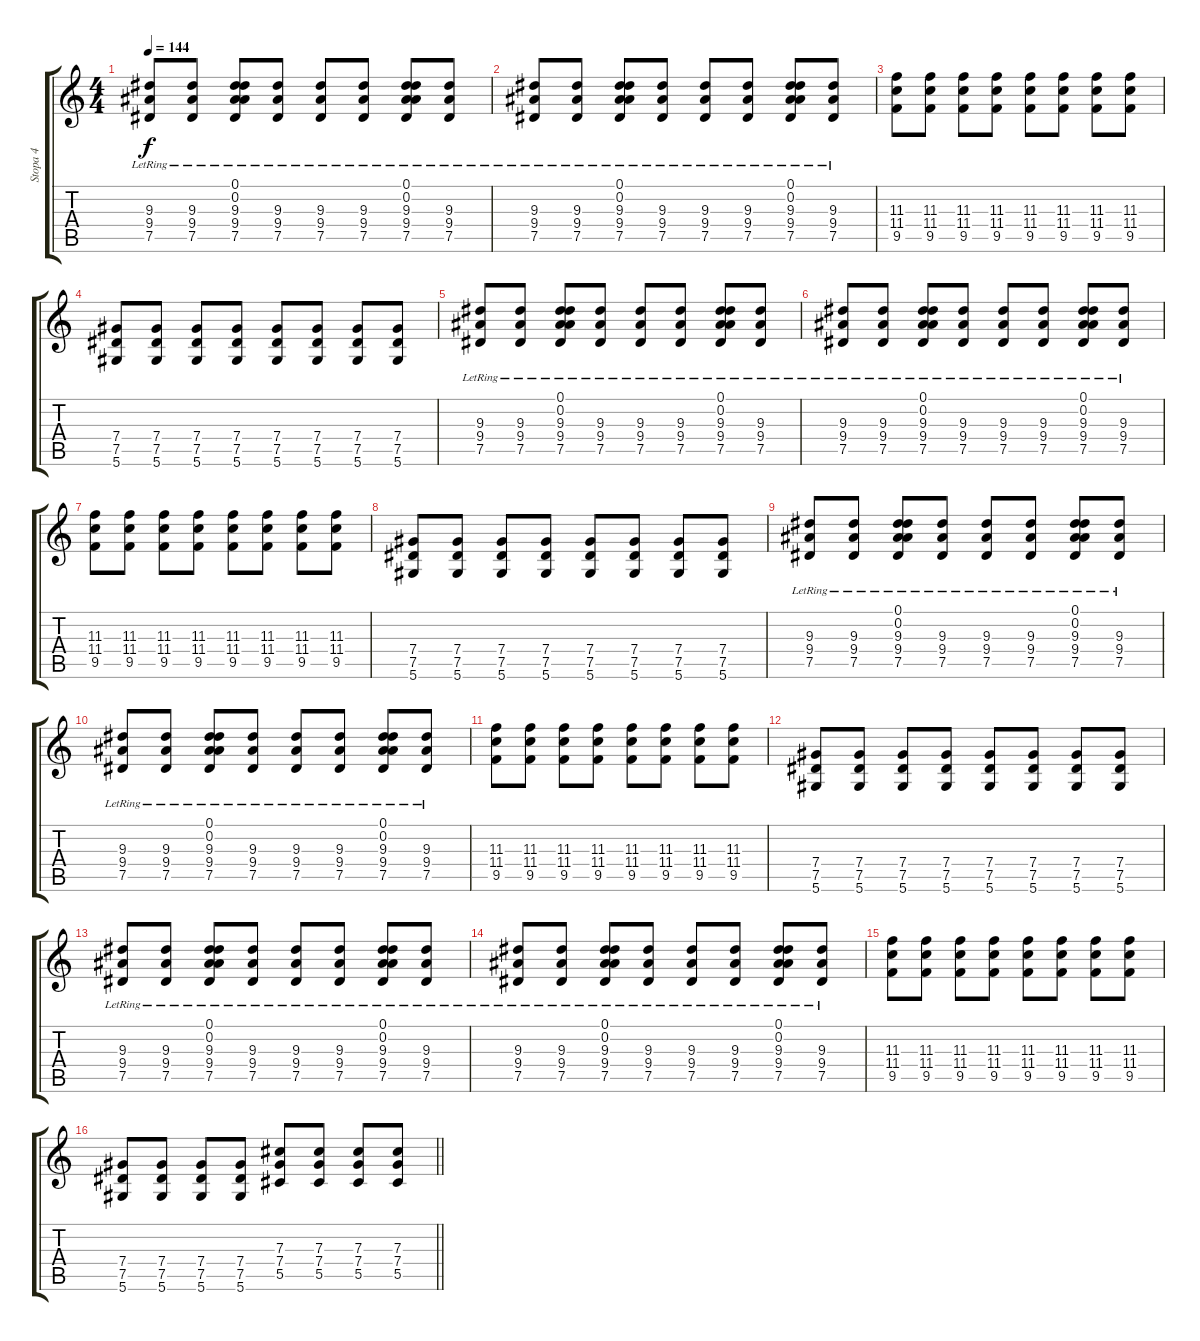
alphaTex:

\track ("Stopa 4" "Stopa 4") {instrument distortionguitar}
\staff {score tabs}
\tuning (Eb4 Bb3 Gb3 Db3 Ab2 Eb2) {hide}
\ts (4 4)
\tempo 144
\clef g2
\ks c
(9.3{lr} 9.4{lr} 7.5{lr}).8{dy f} (9.3{lr} 9.4{lr} 7.5{lr}).8 (0.1{lr} 0.2{lr} 9.3{lr} 9.4{lr} 7.5{lr}).8 (9.3{lr} 9.4{lr} 7.5{lr}).8 (9.3{lr} 9.4{lr} 7.5{lr}).8 (9.3{lr} 9.4{lr} 7.5{lr}).8 (0.1{lr} 0.2{lr} 9.3{lr} 9.4{lr} 7.5{lr}).8 (9.3{lr} 9.4{lr} 7.5{lr}).8 |
(9.3{lr} 9.4{lr} 7.5{lr}).8 (9.3{lr} 9.4{lr} 7.5{lr}).8 (0.1{lr} 0.2{lr} 9.3{lr} 9.4{lr} 7.5{lr}).8 (9.3{lr} 9.4{lr} 7.5{lr}).8 (9.3{lr} 9.4{lr} 7.5{lr}).8 (9.3{lr} 9.4{lr} 7.5{lr}).8 (0.1{lr} 0.2{lr} 9.3{lr} 9.4{lr} 7.5{lr}).8 (9.3{lr} 9.4{lr} 7.5{lr}).8 |
(11.3 11.4 9.5).8 (11.3 11.4 9.5).8 (11.3 11.4 9.5).8 (11.3 11.4 9.5).8 (11.3 11.4 9.5).8 (11.3 11.4 9.5).8 (11.3 11.4 9.5).8 (11.3 11.4 9.5).8 |
(7.4 7.5 5.6).8 (7.4 7.5 5.6).8 (7.4 7.5 5.6).8 (7.4 7.5 5.6).8 (7.4 7.5 5.6).8 (7.4 7.5 5.6).8 (7.4 7.5 5.6).8 (7.4 7.5 5.6).8 |
(9.3{lr} 9.4{lr} 7.5{lr}).8 (9.3{lr} 9.4{lr} 7.5{lr}).8 (0.1{lr} 0.2{lr} 9.3{lr} 9.4{lr} 7.5{lr}).8 (9.3{lr} 9.4{lr} 7.5{lr}).8 (9.3{lr} 9.4{lr} 7.5{lr}).8 (9.3{lr} 9.4{lr} 7.5{lr}).8 (0.1{lr} 0.2{lr} 9.3{lr} 9.4{lr} 7.5{lr}).8 (9.3{lr} 9.4{lr} 7.5{lr}).8 |
(9.3{lr} 9.4{lr} 7.5{lr}).8 (9.3{lr} 9.4{lr} 7.5{lr}).8 (0.1{lr} 0.2{lr} 9.3{lr} 9.4{lr} 7.5{lr}).8 (9.3{lr} 9.4{lr} 7.5{lr}).8 (9.3{lr} 9.4{lr} 7.5{lr}).8 (9.3{lr} 9.4{lr} 7.5{lr}).8 (0.1{lr} 0.2{lr} 9.3{lr} 9.4{lr} 7.5{lr}).8 (9.3{lr} 9.4{lr} 7.5{lr}).8 |
(11.3 11.4 9.5).8 (11.3 11.4 9.5).8 (11.3 11.4 9.5).8 (11.3 11.4 9.5).8 (11.3 11.4 9.5).8 (11.3 11.4 9.5).8 (11.3 11.4 9.5).8 (11.3 11.4 9.5).8 |
(7.4 7.5 5.6).8 (7.4 7.5 5.6).8 (7.4 7.5 5.6).8 (7.4 7.5 5.6).8 (7.4 7.5 5.6).8 (7.4 7.5 5.6).8 (7.4 7.5 5.6).8 (7.4 7.5 5.6).8 |
(9.3{lr} 9.4{lr} 7.5{lr}).8 (9.3{lr} 9.4{lr} 7.5{lr}).8 (0.1{lr} 0.2{lr} 9.3{lr} 9.4{lr} 7.5{lr}).8 (9.3{lr} 9.4{lr} 7.5{lr}).8 (9.3{lr} 9.4{lr} 7.5{lr}).8 (9.3{lr} 9.4{lr} 7.5{lr}).8 (0.1{lr} 0.2{lr} 9.3{lr} 9.4{lr} 7.5{lr}).8 (9.3{lr} 9.4{lr} 7.5{lr}).8 |
(9.3{lr} 9.4{lr} 7.5{lr}).8 (9.3{lr} 9.4{lr} 7.5{lr}).8 (0.1{lr} 0.2{lr} 9.3{lr} 9.4{lr} 7.5{lr}).8 (9.3{lr} 9.4{lr} 7.5{lr}).8 (9.3{lr} 9.4{lr} 7.5{lr}).8 (9.3{lr} 9.4{lr} 7.5{lr}).8 (0.1{lr} 0.2{lr} 9.3{lr} 9.4{lr} 7.5{lr}).8 (9.3{lr} 9.4{lr} 7.5{lr}).8 |
(11.3 11.4 9.5).8 (11.3 11.4 9.5).8 (11.3 11.4 9.5).8 (11.3 11.4 9.5).8 (11.3 11.4 9.5).8 (11.3 11.4 9.5).8 (11.3 11.4 9.5).8 (11.3 11.4 9.5).8 |
(7.4 7.5 5.6).8 (7.4 7.5 5.6).8 (7.4 7.5 5.6).8 (7.4 7.5 5.6).8 (7.4 7.5 5.6).8 (7.4 7.5 5.6).8 (7.4 7.5 5.6).8 (7.4 7.5 5.6).8 |
(9.3{lr} 9.4{lr} 7.5{lr}).8 (9.3{lr} 9.4{lr} 7.5{lr}).8 (0.1{lr} 0.2{lr} 9.3{lr} 9.4{lr} 7.5{lr}).8 (9.3{lr} 9.4{lr} 7.5{lr}).8 (9.3{lr} 9.4{lr} 7.5{lr}).8 (9.3{lr} 9.4{lr} 7.5{lr}).8 (0.1{lr} 0.2{lr} 9.3{lr} 9.4{lr} 7.5{lr}).8 (9.3{lr} 9.4{lr} 7.5{lr}).8 |
(9.3{lr} 9.4{lr} 7.5{lr}).8 (9.3{lr} 9.4{lr} 7.5{lr}).8 (0.1{lr} 0.2{lr} 9.3{lr} 9.4{lr} 7.5{lr}).8 (9.3{lr} 9.4{lr} 7.5{lr}).8 (9.3{lr} 9.4{lr} 7.5{lr}).8 (9.3{lr} 9.4{lr} 7.5{lr}).8 (0.1{lr} 0.2{lr} 9.3{lr} 9.4{lr} 7.5{lr}).8 (9.3{lr} 9.4{lr} 7.5{lr}).8 |
(11.3 11.4 9.5).8 (11.3 11.4 9.5).8 (11.3 11.4 9.5).8 (11.3 11.4 9.5).8 (11.3 11.4 9.5).8 (11.3 11.4 9.5).8 (11.3 11.4 9.5).8 (11.3 11.4 9.5).8 |
\barLineRight lightlight
(7.4 7.5 5.6).8 (7.4 7.5 5.6).8 (7.4 7.5 5.6).8 (7.4 7.5 5.6).8 (7.3 7.4 5.5).8 (7.3 7.4 5.5).8 (7.3 7.4 5.5).8 (7.3 7.4 5.5).8
